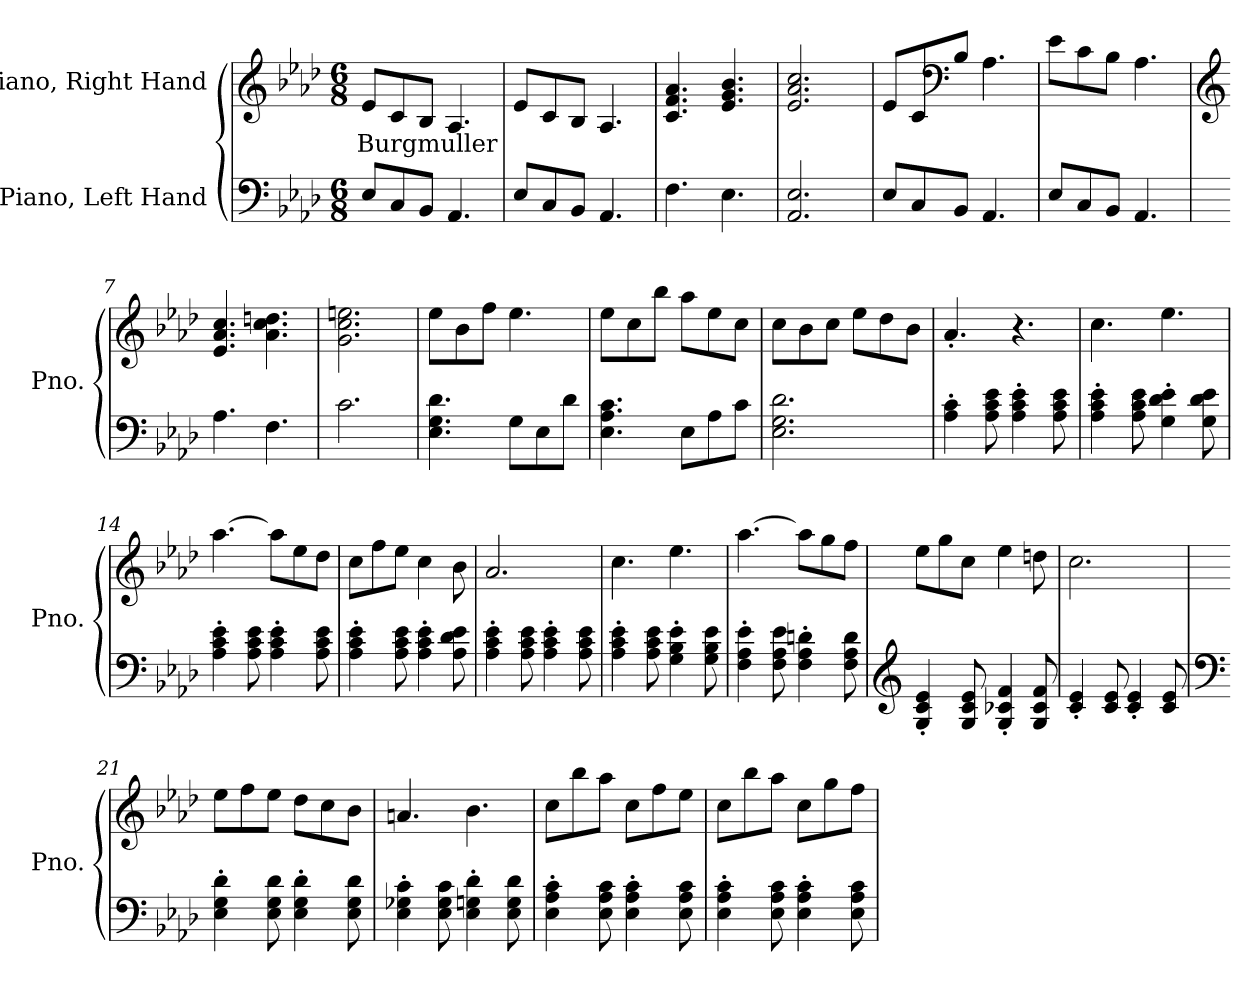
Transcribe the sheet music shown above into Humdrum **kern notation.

**kern	**kern	**text
*part2	*part1	*part1
*staff2	*staff1	*staff1
*I"Piano, Left Hand	*I"Piano, Right Hand	*
*I'Pno.	*I'Pno.	*
*clefF4	*clefG2	*
*k[b-e-a-d-]	*k[b-e-a-d-]	*
*M6/8	*M6/8	*
*MM100	*MM100	*
=1	=1	=1
!	!	!LO:LY:b
8E-/L	8e-/L	Burgmuller
8C/	8c/	.
8BB-/J	8B-/J	.
4.AA-/	4.A-/	.
=2	=2	=2
8E-/L	8e-/L	.
8C/	8c/	.
8BB-/J	8B-/J	.
4.AA-/	4.A-/	.
=3	=3	=3
4.F\	4.c/ 4.f/ 4.a-/	.
4.E-\	4.e-/ 4.g/ 4.b-/	.
=4	=4	=4
2.AA-/ 2.E-/	2.e-/ 2.a-/ 2.cc/	.
=5	=5	=5
8E-/L	8e-/L	.
8C/	8c/	.
*	*clefF4	*
8BB-/J	8B-/J	.
4.AA-/	4.A-\	.
!!LO:LB:g=z
=6	=6	=6
8E-/L	8e-\L	.
8C/	8c\	.
8BB-/J	8B-\J	.
4.AA-/	4.A-\	.
=7	=7	=7
*	*clefG2	*
4.A-\	4.e-/ 4.a-/ 4.cc/	.
4.F\	4.a-\ 4.cc\ 4.ddn\	.
=8	=8	=8
2.c\	2.g\ 2.cc\ 2.een\	.
=9	=9	=9
4.E-\ 4.G\ 4.d-\	8ee-\L	.
.	8b-\	.
.	8ff\J	.
8G\L	4.ee-\	.
8E-\	.	.
8d-\J	.	.
=10	=10	=10
4.E-\ 4.A-\ 4.c\	8ee-\L	.
.	8cc\	.
.	8bb-\J	.
8E-\L	8aa-\L	.
8A-\	8ee-\	.
8c\J	8cc\J	.
=11	=11	=11
2.E-\ 2.G\ 2.d-\	8cc\L	.
.	8b-\	.
.	8cc\J	.
.	8ee-\L	.
.	8dd-\	.
.	8b-\J	.
!!LO:LB:g=z
=12	=12	=12
4A-\' 4c\'	4.a-'/	.
8A-\ 8c\ 8e-\	.	.
4A-\' 4c\' 4e-\'	4.r	.
8A-\ 8c\ 8e-\	.	.
=13	=13	=13
4A-\' 4c\' 4e-\'	4.cc\	.
8A-\ 8c\ 8e-\	.	.
4G\' 4d-\' 4e-\'	4.ee-\	.
8G\ 8d-\ 8e-\	.	.
=14	=14	=14
4A-\' 4c\' 4e-\'	[4.aa-\	.
8A-\ 8c\ 8e-\	.	.
4A-\' 4c\' 4e-\'	8aa-\L]	.
.	8ee-\	.
8A-\ 8c\ 8e-\	8dd-\J	.
=15	=15	=15
4A-\' 4c\' 4e-\'	8cc\L	.
.	8ff\	.
8A-\ 8c\ 8e-\	8ee-\J	.
4A-\' 4c\' 4e-\'	4cc\	.
8A-\ 8d-\ 8e-\	8b-\	.
=16	=16	=16
4A-\' 4c\' 4e-\'	2.a-/	.
8A-\ 8c\ 8e-\	.	.
4A-\' 4c\' 4e-\'	.	.
8A-\ 8c\ 8e-\	.	.
=17	=17	=17
4A-\' 4c\' 4e-\'	4.cc\	.
8A-\ 8c\ 8e-\	.	.
4G\' 4B-\' 4e-\'	4.ee-\	.
8G\ 8B-\ 8e-\	.	.
!!LO:LB:g=z
=18	=18	=18
4F\' 4A-\' 4e-\'	[4.aa-\	.
8F\ 8A-\ 8e-\	.	.
4F\' 4A-\' 4dn\'	8aa-\L]	.
.	8gg\	.
8F\ 8A-\ 8d\	8ff\J	.
=19	=19	=19
*clefG2	*	*
4G/' 4c/' 4e-/'	8ee-\L	.
.	8gg\	.
8G/ 8c/ 8e-/	8cc\J	.
4G/' 4c-X/' 4f/'	4ee-\	.
8G/ 8c-/ 8f/	8ddn\	.
=20	=20	=20
4c/' 4e-/'	2.cc\	.
8c/ 8e-/	.	.
4c/' 4e-/'	.	.
8c/ 8e-/	.	.
=21	=21	=21
*clefF4	*	*
4E-\' 4G\' 4d-\'	8ee-\L	.
.	8ff\	.
8E-\ 8G\ 8d-\	8ee-\J	.
4E-\' 4G\' 4d-\'	8dd-\L	.
.	8cc\	.
8E-\ 8G\ 8d-\	8b-\J	.
=22	=22	=22
4E-\' 4G-X\' 4c\'	4.an/	.
8E-\ 8G-\ 8c\	.	.
4E-\' 4Gn\' 4d-\'	4.b-\	.
8E-\ 8G\ 8d-\	.	.
!!LO:LB:g=z
=23	=23	=23
4E-\' 4A-\' 4c\'	8cc\L	.
.	8bb-\	.
8E-\ 8A-\ 8c\	8aa-\J	.
4E-\' 4A-\' 4c\'	8cc\L	.
.	8ff\	.
8E-\ 8A-\ 8c\	8ee-\J	.
=24	=24	=24
4E-\' 4A-\' 4c\'	8cc\L	.
.	8bb-\	.
8E-\ 8A-\ 8c\	8aa-\J	.
4E-\' 4A-\' 4c\'	8cc\L	.
.	8gg\	.
8E-\ 8A-\ 8c\	8ff\J	.
=	=	=
*-	*-	*-
